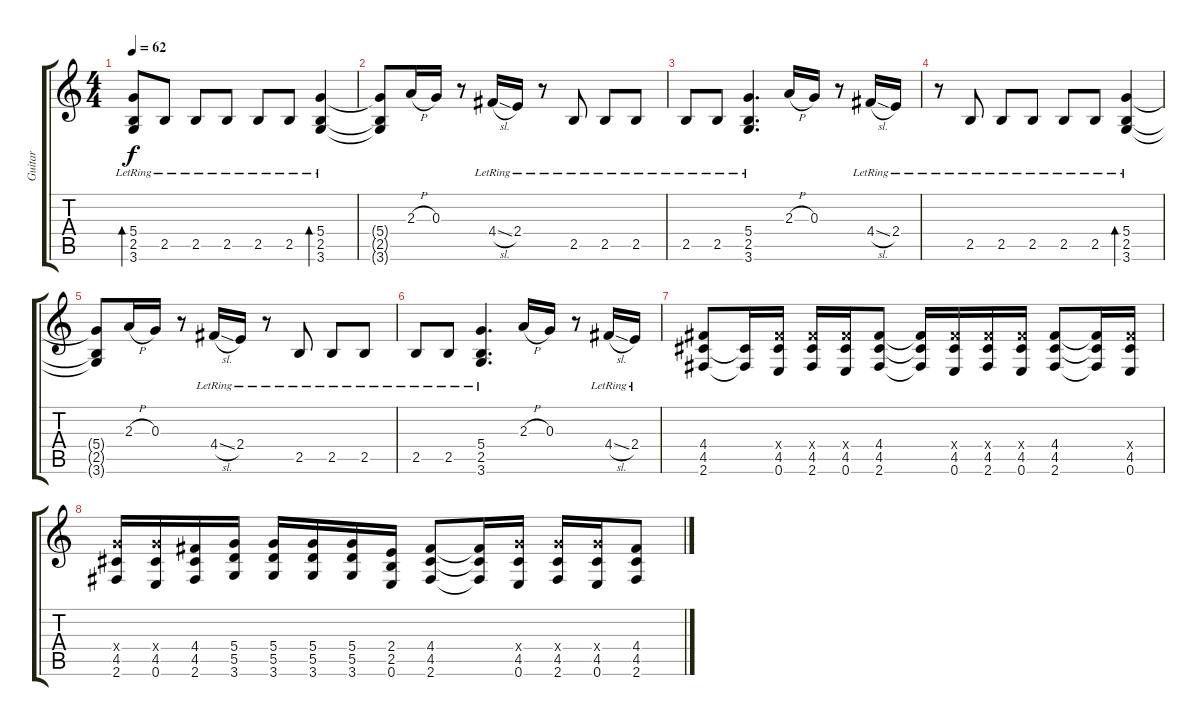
\track ("Guitar" "Guitar") {instrument electricguitarclean}
\staff {score tabs}
\tuning (E4 B3 G3 D3 A2 E2) {hide}
\ts (4 4)
\tempo 62
\clef g2
\ks c
(5.4{lr} 2.5{lr} 3.6{lr}).8{bd 240 dy f volume 10 instrument electricguitarclean} 2.5{lr}.8 2.5{lr}.8 2.5{lr}.8 2.5{lr}.8 2.5{lr}.8 (5.4{lr} 2.5{lr} 3.6{lr}).4{bd 240} |
(5.4{t} 2.5{t} 3.6{t}).8 2.3{h}.16 0.3.16 r.8 4.4{sl lr}.16 2.4{lr}.16 r.8 2.5{lr}.8 2.5{lr}.8 2.5{lr}.8 |
2.5{lr}.8 2.5{lr}.8 (5.4{lr} 2.5{lr} 3.6{lr}).4{d} 2.3{h}.16 0.3.16 r.8 4.4{sl lr}.16 2.4{lr}.16 |
r.8 2.5{lr}.8 2.5{lr}.8 2.5{lr}.8 2.5{lr}.8 2.5{lr}.8 (5.4{lr} 2.5{lr} 3.6{lr}).4{bd 240} |
(5.4{t} 2.5{t} 3.6{t}).8 2.3{h}.16 0.3.16 r.8 4.4{sl lr}.16 2.4{lr}.16 r.8 2.5{lr}.8 2.5{lr}.8 2.5{lr}.8 |
2.5{lr}.8 2.5{lr}.8 (5.4{lr} 2.5{lr} 3.6{lr}).4{d} 2.3{h}.16 0.3.16 r.8 4.4{sl lr}.16 2.4{lr}.16 |
(4.4 4.5 2.6).8{volume 14 instrument distortionguitar} (4.5{t} 2.6{t}).16 (4.4{x} 4.5 0.6).16 (4.4{x} 4.5 2.6).16 (4.4{x} 4.5 0.6).16 (4.4 4.5 2.6).8 (4.4{t} 4.5{t} 2.6{t}).16 (4.4{x} 4.5 0.6).16 (4.4{x} 4.5 2.6).16 (4.4{x} 4.5 0.6).16 (4.4 4.5 2.6).8 (4.4{t} 4.5{t} 2.6{t}).16 (4.4{x} 4.5 0.6).16 |
(5.4{x} 4.5 2.6).16 (5.4{x} 4.5 0.6).16 (4.4 4.5 2.6).16 (5.4 5.5 3.6).16 (5.4 5.5 3.6).16 (5.4 5.5 3.6).16 (5.4 5.5 3.6).16 (2.4 2.5 0.6).16 (4.4 4.5 2.6).8 (4.4{t} 4.5{t} 2.6{t}).16 (5.4{x} 4.5 0.6).16 (5.4{x} 4.5 2.6).16 (5.4{x} 4.5 0.6).16 (4.4 4.5 2.6).8
